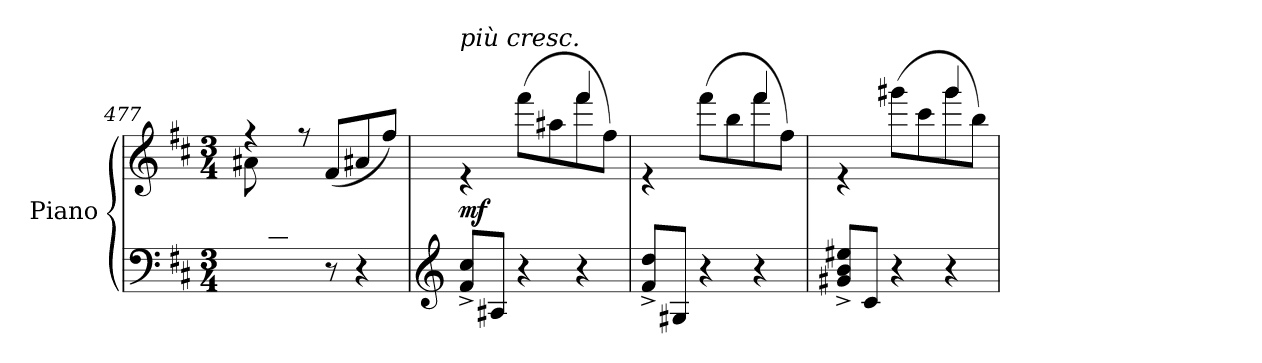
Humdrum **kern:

**kern	**kern	**dynam
*part1	*part1	*part1
*staff2	*staff1	*staff1/2
*I"Piano	*	*
*I'Pno	*	*
*clefF4	*clefG2	*
*k[f#c#]	*k[f#c#]	*
*M3/4	*M3/4	*
=477	=477	=477
*	*^	*
8ryy	4rff	(8a#X\L	.
8c#\	.	2ryy	.
8F#\J)	8rff	.	.
8r	(8f#/L	.	.
4r	8a#X/	.	.
.	8ff#/J)	8ryy	.
=478	=478	=478	=478
*clefG2	*	*	*
!	!LO:TX:a:i:t=più cresc.	!	!
!	!	!	!LO:DY:b
8f#/^ 8cc#/^L	4re	2ryy	mf
8A#X/J	.	.	.
4r	(>8fff#\L	.	.
.	8aa#X\	.	.
4r	8fff#\	4fff#/	.
.	8ff#\J)	.	.
!!LO:LB:g=z	!!
=479	=479	=479	=479
8f#/^ 8dd/^L	4re	2ryy	.
8G#X/J	.	.	.
4r	(>8fff#\L	.	.
.	8bb\	.	.
4r	8fff#\	4fff#/	.
.	8ff#\J)	.	.
=480	=480	=480	=480
8g#X/^ 8b/^ 8ee#X/^L	4re	2ryy	.
8c#/J	.	.	.
4r	(>8ggg#X\L	.	.
.	8ccc#\	.	.
4r	8ggg#\	4ggg#/	.
.	8bb\J)	.	.
*	*v	*v	*
=	=	=
*-	*-	*-
